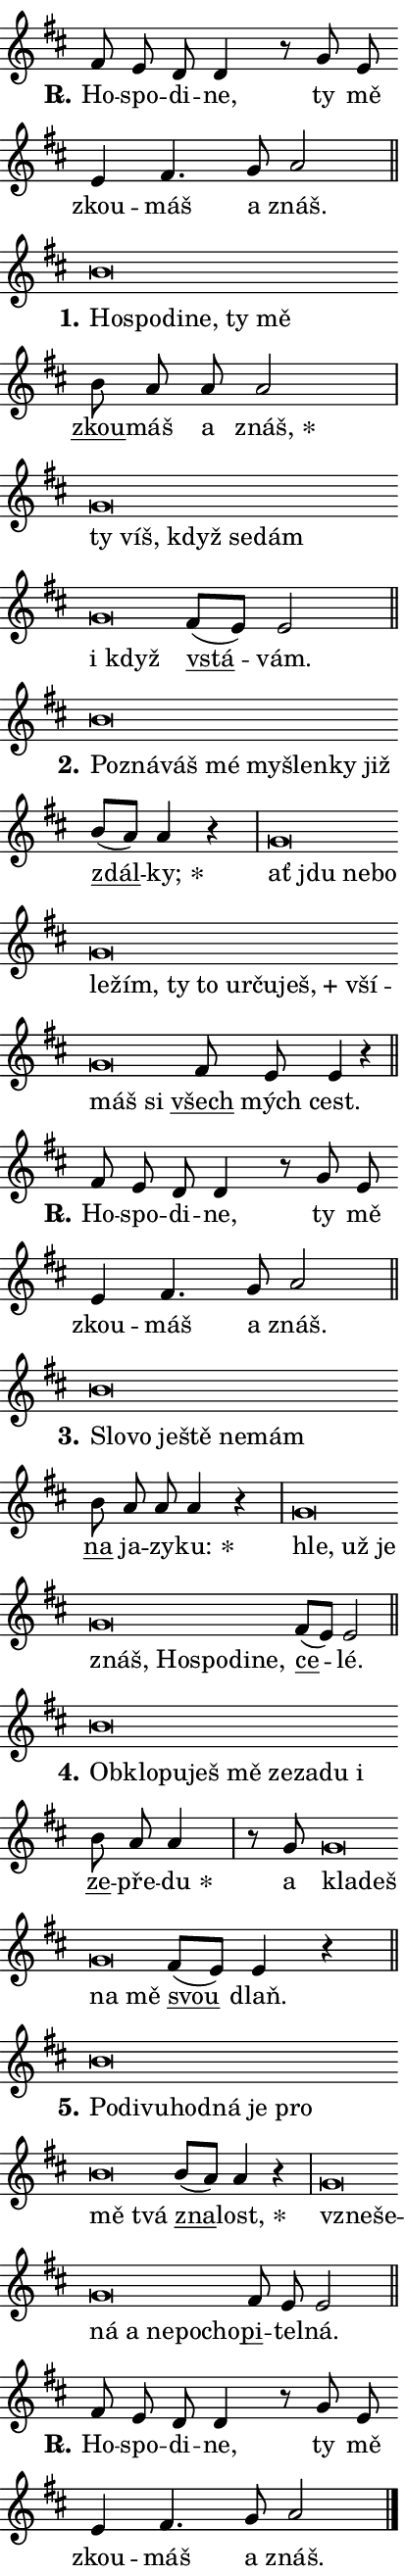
\version "2.24.0"
\header { tagline = "" }
\paper {
  indent = 0\cm
  top-margin = 0\cm
  right-margin = 0.13\cm % to fit lyric hyphens
  bottom-margin = 0\cm
  left-margin = 0\cm
  paper-width = 7\cm
  page-breaking = #ly:one-page-breaking
  system-system-spacing.basic-distance = #11
  score-system-spacing.basic-distance = #11
  ragged-last = ##f
}


%% Author: Thomas Morley
%% https://lists.gnu.org/archive/html/lilypond-user/2020-05/msg00002.html
#(define (line-position grob)
"Returns position of @var[grob} in current system:
   @code{'start}, if at first time-step
   @code{'end}, if at last time-step
   @code{'middle} otherwise
"
  (let* ((col (ly:item-get-column grob))
         (ln (ly:grob-object col 'left-neighbor))
         (rn (ly:grob-object col 'right-neighbor))
         (col-to-check-left (if (ly:grob? ln) ln col))
         (col-to-check-right (if (ly:grob? rn) rn col))
         (break-dir-left
           (and
             (ly:grob-property col-to-check-left 'non-musical #f)
             (ly:item-break-dir col-to-check-left)))
         (break-dir-right
           (and
             (ly:grob-property col-to-check-right 'non-musical #f)
             (ly:item-break-dir col-to-check-right))))
        (cond ((eqv? 1 break-dir-left) 'start)
              ((eqv? -1 break-dir-right) 'end)
              (else 'middle))))

#(define (tranparent-at-line-position vctor)
  (lambda (grob)
  "Relying on @code{line-position} select the relevant enry from @var{vctor}.
Used to determine transparency,"
    (case (line-position grob)
      ((end) (not (vector-ref vctor 0)))
      ((middle) (not (vector-ref vctor 1)))
      ((start) (not (vector-ref vctor 2))))))

noteHeadBreakVisibility =
#(define-music-function (break-visibility)(vector?)
"Makes @code{NoteHead}s transparent relying on @var{break-visibility}"
#{
  \override NoteHead.transparent =
    #(tranparent-at-line-position break-visibility)
#})

#(define delete-ledgers-for-transparent-note-heads
  (lambda (grob)
    "Reads whether a @code{NoteHead} is transparent.
If so this @code{NoteHead} is removed from @code{'note-heads} from
@var{grob}, which is supposed to be @code{LedgerLineSpanner}.
As a result ledgers are not printed for this @code{NoteHead}"
    (let* ((nhds-array (ly:grob-object grob 'note-heads))
           (nhds-list
             (if (ly:grob-array? nhds-array)
                 (ly:grob-array->list nhds-array)
                 '()))
           ;; Relies on the transparent-property being done before
           ;; Staff.LedgerLineSpanner.after-line-breaking is executed.
           ;; This is fragile ...
           (to-keep
             (remove
               (lambda (nhd)
                 (ly:grob-property nhd 'transparent #f))
               nhds-list)))
      ;; TODO find a better method to iterate over grob-arrays, similiar
      ;; to filter/remove etc for lists
      ;; For now rebuilt from scratch
      (set! (ly:grob-object grob 'note-heads)  '())
      (for-each
        (lambda (nhd)
          (ly:pointer-group-interface::add-grob grob 'note-heads nhd))
        to-keep))))

squashNotes = {
  \override NoteHead.X-extent = #'(-0.2 . 0.2)
  \override NoteHead.Y-extent = #'(-0.75 . 0)
  \override NoteHead.stencil =
    #(lambda (grob)
       (let ((pos (ly:grob-property grob 'staff-position)))
         (begin
           (if (< pos -7) (display "ERROR: Lower brevis then expected\n") (display "OK: Expected brevis position\n"))
           (if (<= pos -6) ly:text-interface::print ly:note-head::print))))
}
unSquashNotes = {
  \revert NoteHead.X-extent
  \revert NoteHead.Y-extent
  \revert NoteHead.stencil
}

hideNotes = \noteHeadBreakVisibility #begin-of-line-visible
unHideNotes = \noteHeadBreakVisibility #all-visible

% work-around for resetting accidentals
% https://lilypond.org/doc/v2.23/Documentation/notation/displaying-rhythms#unmetered-music
cadenzaMeasure = {
  \cadenzaOff
  \partial 1024 s1024
  \cadenzaOn
}

#(define-markup-command (accent layout props text) (markup?)
  "Underline accented syllable"
  (interpret-markup layout props
    #{\markup \override #'(offset . 4.3) \underline { #text }#}))

responsum = \markup \concat {
  "R" \hspace #-1.05 \path #0.1 #'((moveto 0 0.07) (lineto 0.9 0.8)) \hspace #0.05 "."
}

spaceSize = #0.6828661417322834 % exact space size for TeX Gyre Schola

\layout {
  \context {
    \Staff
    \remove "Time_signature_engraver"
    \override LedgerLineSpanner.after-line-breaking = #delete-ledgers-for-transparent-note-heads
  }
  \context {
    \Lyrics {
      \override LyricSpace.minimum-distance = \spaceSize
      \override LyricText.font-name = #"TeX Gyre Schola"
      \override LyricText.font-size = 1
      \override StanzaNumber.font-name = #"TeX Gyre Schola Bold"
      \override StanzaNumber.font-size = 1
    }
  }
  \context {
    \Score 
    \override NoteHead.text =
      #(lambda (grob) 
        (let ((pos (ly:grob-property grob 'staff-position)))
          #{\markup {
            \combine
              \halign #-0.55 \raise #(if (= pos -6) 0 0.5) \override #'(thickness . 2) \draw-line #'(3.2 . 0)
              \musicglyph "noteheads.sM1"
          }#}))
  }
}

% magnetic-lyrics.ily
%
%   written by
%     Jean Abou Samra <jean@abou-samra.fr>
%     Werner Lemberg <wl@gnu.org>
%
%   adapted by
%     Jiri Hon <jiri.hon@gmail.com>
%
% Version 2022-Apr-15

% https://www.mail-archive.com/lilypond-user@gnu.org/msg149350.html

#(define (Left_hyphen_pointer_engraver context)
   "Collect syllable-hyphen-syllable occurrences in lyrics and store
them in properties.  This engraver only looks to the left.  For
example, if the lyrics input is @code{foo -- bar}, it does the
following.

@itemize @bullet
@item
Set the @code{text} property of the @code{LyricHyphen} grob between
@q{foo} and @q{bar} to @code{foo}.

@item
Set the @code{left-hyphen} property of the @code{LyricText} grob with
text @q{foo} to the @code{LyricHyphen} grob between @q{foo} and
@q{bar}.
@end itemize

Use this auxiliary engraver in combination with the
@code{lyric-@/text::@/apply-@/magnetic-@/offset!} hook."
   (let ((hyphen #f)
         (text #f))
     (make-engraver
      (acknowledgers
       ((lyric-syllable-interface engraver grob source-engraver)
        (set! text grob)))
      (end-acknowledgers
       ((lyric-hyphen-interface engraver grob source-engraver)
        ;(when (not (grob::has-interface grob 'lyric-space-interface))
          (set! hyphen grob)));)
      ((stop-translation-timestep engraver)
       (when (and text hyphen)
         (ly:grob-set-object! text 'left-hyphen hyphen))
       (set! text #f)
       (set! hyphen #f)))))

#(define (lyric-text::apply-magnetic-offset! grob)
   "If the space between two syllables is less than the value in
property @code{LyricText@/.details@/.squash-threshold}, move the right
syllable to the left so that it gets concatenated with the left
syllable.

Use this function as a hook for
@code{LyricText@/.after-@/line-@/breaking} if the
@code{Left_@/hyphen_@/pointer_@/engraver} is active."
   (let ((hyphen (ly:grob-object grob 'left-hyphen #f)))
     (when hyphen
       (let ((left-text (ly:spanner-bound hyphen LEFT)))
         (when (grob::has-interface left-text 'lyric-syllable-interface)
           (let* ((common (ly:grob-common-refpoint grob left-text X))
                  (this-x-ext (ly:grob-extent grob common X))
                  (left-x-ext
                   (begin
                     ;; Trigger magnetism for left-text.
                     (ly:grob-property left-text 'after-line-breaking)
                     (ly:grob-extent left-text common X)))
                  ;; `delta` is the gap width between two syllables.
                  (delta (- (interval-start this-x-ext)
                            (interval-end left-x-ext)))
                  (details (ly:grob-property grob 'details))
                  (threshold (assoc-get 'squash-threshold details 0.2)))
             (when (< delta threshold)
               (let* (;; We have to manipulate the input text so that
                      ;; ligatures crossing syllable boundaries are not
                      ;; disabled.  For languages based on the Latin
                      ;; script this is essentially a beautification.
                      ;; However, for non-Western scripts it can be a
                      ;; necessity.
                      (lt (ly:grob-property left-text 'text))
                      (rt (ly:grob-property grob 'text))
                      (is-space (grob::has-interface hyphen 'lyric-space-interface))
                      (space (if is-space " " ""))
                      (extra-delta (if is-space spaceSize 0))
                      ;; Append new syllable.
                      (ltrt-space (if (and (string? lt) (string? rt))
                                (string-append lt space rt)
                                (make-concat-markup (list lt space rt))))
                      ;; Right-align `ltrt` to the right side.
                      (ltrt-space-markup (grob-interpret-markup
                               grob
                               (make-translate-markup
                                (cons (interval-length this-x-ext) 0)
                                (make-right-align-markup ltrt-space)))))
                 (begin
                   ;; Don't print `left-text`.
                   (ly:grob-set-property! left-text 'stencil #f)
                   ;; Set text and stencil (which holds all collected
                   ;; syllables so far) and shift it to the left.
                   (ly:grob-set-property! grob 'text ltrt-space)
                   (ly:grob-set-property! grob 'stencil ltrt-space-markup)
                   (ly:grob-translate-axis! grob (- (- delta extra-delta)) X))))))))))


#(define (lyric-hyphen::displace-bounds-first grob)
   ;; Make very sure this callback isn't triggered too early.
   (let ((left (ly:spanner-bound grob LEFT))
         (right (ly:spanner-bound grob RIGHT)))
     (ly:grob-property left 'after-line-breaking)
     (ly:grob-property right 'after-line-breaking)
     (ly:lyric-hyphen::print grob)))

squashThreshold = #0.4

\layout {
  \context {
    \Lyrics
    \consists #Left_hyphen_pointer_engraver
    \override LyricText.after-line-breaking =
      #lyric-text::apply-magnetic-offset!
    \override LyricHyphen.stencil = #lyric-hyphen::displace-bounds-first
    \override LyricText.details.squash-threshold = \squashThreshold
    \override LyricHyphen.minimum-distance = 0
    \override LyricHyphen.minimum-length = \squashThreshold
  }
}

squashText = \override LyricText.details.squash-threshold = 9999
unSquashText = \override LyricText.details.squash-threshold = \squashThreshold

leftText = \override LyricText.self-alignment-X = #LEFT
unLeftText = \revert LyricText.self-alignment-X

starOffset = #(lambda (grob) 
                (let ((x_offset (ly:self-alignment-interface::aligned-on-x-parent grob)))
                  (if (= x_offset 0) 0 (+ x_offset 1.2))))

star = #(define-music-function (syllable)(string?)
"Append star separator at the end of a syllable"
#{
  \once \override LyricText.X-offset = #starOffset
  \lyricmode { \markup {
    #syllable
    \override #'((font-name . "TeX Gyre Schola Bold")) \hspace #0.2 \lower #0.65 \larger "*"
  } }
#})

starAccent = #(define-music-function (syllable)(string?)
"Append star separator at the end of a syllable and make accent"
#{
  \once \override LyricText.X-offset = #starOffset
  \lyricmode { \markup {
    \accent #syllable
    \override #'((font-name . "TeX Gyre Schola Bold")) \hspace #0.2 \lower #0.65 \larger "*"
  } }
#})

breath = #(define-music-function (syllable)(string?)
"Append breathing indicator at the end of a syllable"
#{
  \lyricmode { \markup { #syllable "+" } }
#})

optionalBreath = #(define-music-function (syllable)(string?)
"Append optional breathing indicator at the end of a syllable"
#{
  \lyricmode { \markup { #syllable "(+)" } }
#})


\score {
    <<
        \new Voice = "melody" { \cadenzaOn \key d \major \relative { fis'8 e d d4 r8 \bar "" g e \bar "" e4 fis4. g8 a2 \cadenzaMeasure \bar "||" \break } }
        \new Lyrics \lyricsto "melody" { \lyricmode { \set stanza = \responsum
Ho -- spo -- di -- ne, ty mě zkou -- máš a znáš. } }
    >>
    \layout {}
}

\score {
    <<
        \new Voice = "melody" { \cadenzaOn \key d \major \relative { \squashNotes b'\breve*1/16 \hideNotes \breve*1/16 \bar "" \breve*1/16 \bar "" \breve*1/16 \bar "" \breve*1/16 \breve*1/16 \bar "" \unHideNotes \unSquashNotes \bar "" b8 a a a2 \cadenzaMeasure \bar "|" \squashNotes g\breve*1/16 \hideNotes \breve*1/16 \bar "" \breve*1/16 \bar "" \breve*1/16 \bar "" \breve*1/16 \bar "" \breve*1/16 \breve*1/16 \bar "" \unHideNotes \unSquashNotes \bar "" fis8[( e)] e2 \cadenzaMeasure \bar "||" \break } }
        \new Lyrics \lyricsto "melody" { \lyricmode { \set stanza = "1."
\leftText Ho -- \squashText spo -- di -- ne, ty mě \unLeftText \unSquashText \markup \accent zkou -- máš a \star znáš, \leftText ty \squashText víš, když se -- dám i když \unLeftText \unSquashText \markup \accent vstá -- vám. } }
    >>
    \layout {}
}

\score {
    <<
        \new Voice = "melody" { \cadenzaOn \key d \major \relative { \squashNotes b'\breve*1/16 \hideNotes \breve*1/16 \bar "" \breve*1/16 \bar "" \breve*1/16 \bar "" \breve*1/16 \bar "" \breve*1/16 \bar "" \breve*1/16 \breve*1/16 \bar "" \unHideNotes \unSquashNotes \bar "" b8[( a)] a4 r \cadenzaMeasure \bar "|" \squashNotes g\breve*1/16 \hideNotes \breve*1/16 \bar "" \breve*1/16 \bar "" \breve*1/16 \bar "" \breve*1/16 \bar "" \breve*1/16 \bar "" \breve*1/16 \bar "" \breve*1/16 \bar "" \breve*1/16 \bar "" \breve*1/16 \bar "" \breve*1/16 \bar "" \breve*1/16 \bar "" \breve*1/16 \breve*1/16 \bar "" \unHideNotes \unSquashNotes \bar "" fis8 e e4 r \cadenzaMeasure \bar "||" \break } }
        \new Lyrics \lyricsto "melody" { \lyricmode { \set stanza = "2."
\leftText Po -- \squashText zná -- váš mé my -- šlen -- ky již \unLeftText \unSquashText \markup \accent zdál -- \star ky; \leftText ať \squashText jdu ne -- bo le -- žím, ty to ur -- ču -- \breath "ješ," vší -- máš si \unLeftText \unSquashText \markup \accent všech mých cest. } }
    >>
    \layout {}
}

\score {
    <<
        \new Voice = "melody" { \cadenzaOn \key d \major \relative { fis'8 e d d4 r8 \bar "" g e \bar "" e4 fis4. g8 a2 \cadenzaMeasure \bar "||" \break } }
        \new Lyrics \lyricsto "melody" { \lyricmode { \set stanza = \responsum
Ho -- spo -- di -- ne, ty mě zkou -- máš a znáš. } }
    >>
    \layout {}
}

\score {
    <<
        \new Voice = "melody" { \cadenzaOn \key d \major \relative { \squashNotes b'\breve*1/16 \hideNotes \breve*1/16 \bar "" \breve*1/16 \bar "" \breve*1/16 \bar "" \breve*1/16 \breve*1/16 \bar "" \unHideNotes \unSquashNotes \bar "" b8 a a a4 r \cadenzaMeasure \bar "|" \squashNotes g\breve*1/16 \hideNotes \breve*1/16 \bar "" \breve*1/16 \bar "" \breve*1/16 \bar "" \breve*1/16 \bar "" \breve*1/16 \bar "" \breve*1/16 \breve*1/16 \bar "" \unHideNotes \unSquashNotes \bar "" fis8[( e)] e2 \cadenzaMeasure \bar "||" \break } }
        \new Lyrics \lyricsto "melody" { \lyricmode { \set stanza = "3."
\leftText Slo -- \squashText vo je -- ště ne -- mám \unLeftText \unSquashText \markup \accent na ja -- zy -- \star ku: \leftText hle, \squashText už je znáš, Ho -- spo -- di -- ne, \unLeftText \unSquashText \markup \accent ce -- lé. } }
    >>
    \layout {}
}

\score {
    <<
        \new Voice = "melody" { \cadenzaOn \key d \major \relative { \squashNotes b'\breve*1/16 \hideNotes \breve*1/16 \bar "" \breve*1/16 \bar "" \breve*1/16 \bar "" \breve*1/16 \bar "" \breve*1/16 \bar "" \breve*1/16 \bar "" \breve*1/16 \breve*1/16 \bar "" \unHideNotes \unSquashNotes \bar "" b8 a a4 \cadenzaMeasure \bar "|" r8 g8 \squashNotes g\breve*1/16 \hideNotes \breve*1/16 \bar "" \breve*1/16 \breve*1/16 \bar "" \unHideNotes \unSquashNotes \bar "" fis8[( e)] e4 r \cadenzaMeasure \bar "||" \break } }
        \new Lyrics \lyricsto "melody" { \lyricmode { \set stanza = "4."
\leftText Ob -- \squashText klo -- pu -- ješ mě ze -- za -- du i \unLeftText \unSquashText \markup \accent ze -- pře -- \star du a \leftText kla -- \squashText deš na mě \unLeftText \unSquashText \markup \accent svou dlaň. } }
    >>
    \layout {}
}

\score {
    <<
        \new Voice = "melody" { \cadenzaOn \key d \major \relative { \squashNotes b'\breve*1/16 \hideNotes \breve*1/16 \bar "" \breve*1/16 \bar "" \breve*1/16 \bar "" \breve*1/16 \bar "" \breve*1/16 \bar "" \breve*1/16 \bar "" \breve*1/16 \breve*1/16 \bar "" \unHideNotes \unSquashNotes \bar "" b8[( a)] a4 r \cadenzaMeasure \bar "|" \squashNotes g\breve*1/16 \hideNotes \breve*1/16 \bar "" \breve*1/16 \bar "" \breve*1/16 \bar "" \breve*1/16 \bar "" \breve*1/16 \breve*1/16 \bar "" \unHideNotes \unSquashNotes \bar "" fis8 e e2 \cadenzaMeasure \bar "||" \break } }
        \new Lyrics \lyricsto "melody" { \lyricmode { \set stanza = "5."
\leftText Po -- \squashText di -- vu -- hod -- ná je pro mě tvá \unLeftText \unSquashText \markup \accent zna -- \star lost, \leftText vzne -- \squashText še -- ná a ne -- po -- cho -- \unLeftText \unSquashText \markup \accent pi -- tel -- ná. } }
    >>
    \layout {}
}

\score {
    <<
        \new Voice = "melody" { \cadenzaOn \key d \major \relative { fis'8 e d d4 r8 \bar "" g e \bar "" e4 fis4. g8 a2 \cadenzaMeasure \bar "||" \break } \bar "|." }
        \new Lyrics \lyricsto "melody" { \lyricmode { \set stanza = \responsum
Ho -- spo -- di -- ne, ty mě zkou -- máš a znáš. } }
    >>
    \layout {}
}
